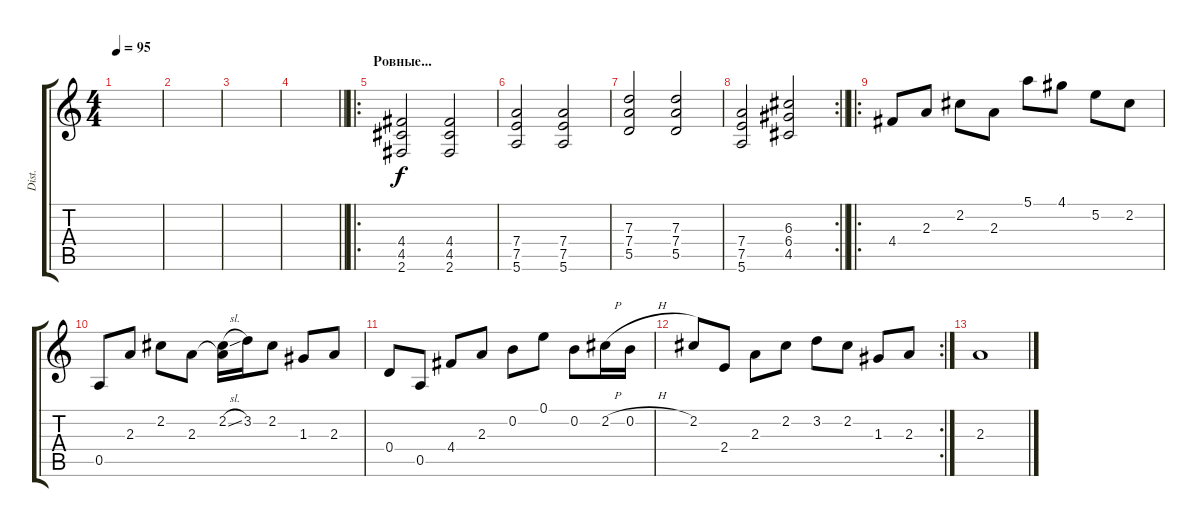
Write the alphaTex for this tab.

\track ("Dist." "Dist.") {instrument distortionguitar}
\staff {score tabs}
\tuning (E4 B3 G3 D3 A2 E2) {hide}
\ts (4 4)
\tempo 95
\clef g2
\ks c
|
|
|
\barLineRight lightlight
|
\ro
\section ("" "Ровные...")
(4.4 4.5 2.6).2 (4.4 4.5 2.6).2 |
(7.4 7.5 5.6).2 (7.4 7.5 5.6).2 |
(7.3 7.4 5.5).2 (7.3 7.4 5.5).2 |
\rc 2
\barLineRight lightlight
(7.4 7.5 5.6).2 (6.3 6.4 4.5).2 |
\ro
4.4.8 2.3.8 2.2.8 2.3.8 5.1.8 4.1.8 5.2.8 2.2.8 |
0.5.8 2.3.8 2.2.8 2.3.8 (2.2{sl} 2.3{t}).16 3.2.16 2.2.8 1.3.8 2.3.8 |
0.4.8 0.5.8 4.4.8 2.3.8 0.2.8 0.1.8 0.2.8 2.2{h}.16 0.2{h}.16 |
\rc 2
2.2.8 2.4.8 2.3.8 2.2.8 3.2.8 2.2.8 1.3.8 2.3.8 |
2.3.1
